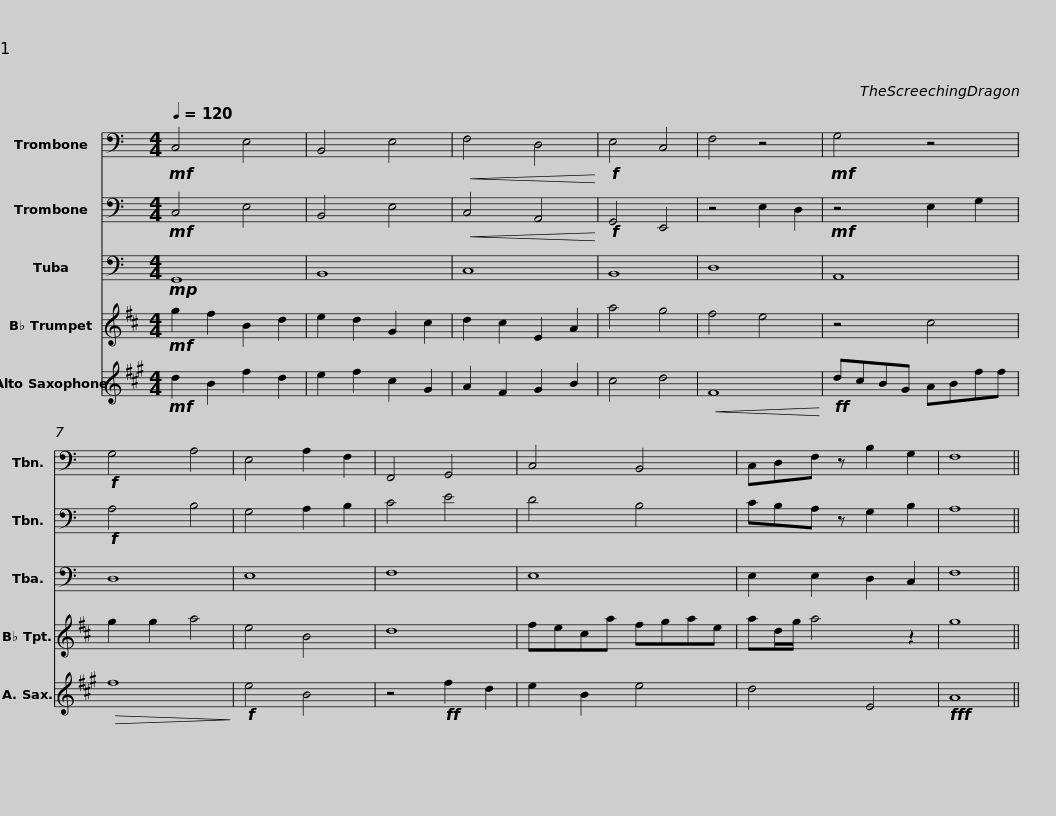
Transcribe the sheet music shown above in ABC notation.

X:1
%%score 1 2 3 4 5
L:1/8
Q:1/4=120
M:4/4
I:linebreak $
K:C
V:1 bass
V:2 bass
V:3 bass
V:4 treble transpose=-2
V:5 treble transpose=-9
V:1
!mf! C,4 E,4 | B,,4 E,4 |!<(! F,4 D,4!<)! |!f! E,4 C,4 | F,4 z4 | %5
!mf! G,4 z4 |!f! G,4 A,4 | E,4 A,2 F,2 |$ F,,4 G,,4 | C,4 B,,4 | %10
 C,D,F, z B,2 G,2 | F,8 || %12
V:2
!mf! C,4 E,4 | B,,4 E,4 |!<(! C,4 A,,4!<)! |!f! G,,4 E,,4 | z4 E,2 D,2 | %5
!mf! z4 E,2 G,2 |!f! A,4 B,4 | G,4 A,2 B,2 |$ C4 E4 | D4 B,4 | %10
 CB,A, z G,2 B,2 | A,8 || %12
V:3
!mp! G,,8 | B,,8 | C,8 | B,,8 | D,8 | %5
 A,,8 | D,8 | E,8 |$ F,8 | E,8 | %10
 E,2 E,2 D,2 C,2 | F,8 || %12
V:4
[K:D]!mf! g2 f2 B2 d2 | e2 d2 G2 c2 | d2 c2 E2 A2 | a4 g4 | f4 e4 | %5
 z4 c4 | g2 g2 a4 | e4 B4 |$ d8 | feca fgae | %10
 ad/g/ a4 z2 | g8 || %12
V:5
[K:A]!mf! d2 B2 f2 d2 | e2 f2 c2 G2 | A2 F2 G2 B2 | c4 d4 |!<(! F8!<)! | %5
!ff! dcBG ABff |!>(! f8!>)! |!f! e4 B4 |$ z4!ff! f2 d2 | e2 B2 e4 | %10
 d4 E4 |!fff! A8 || %12
